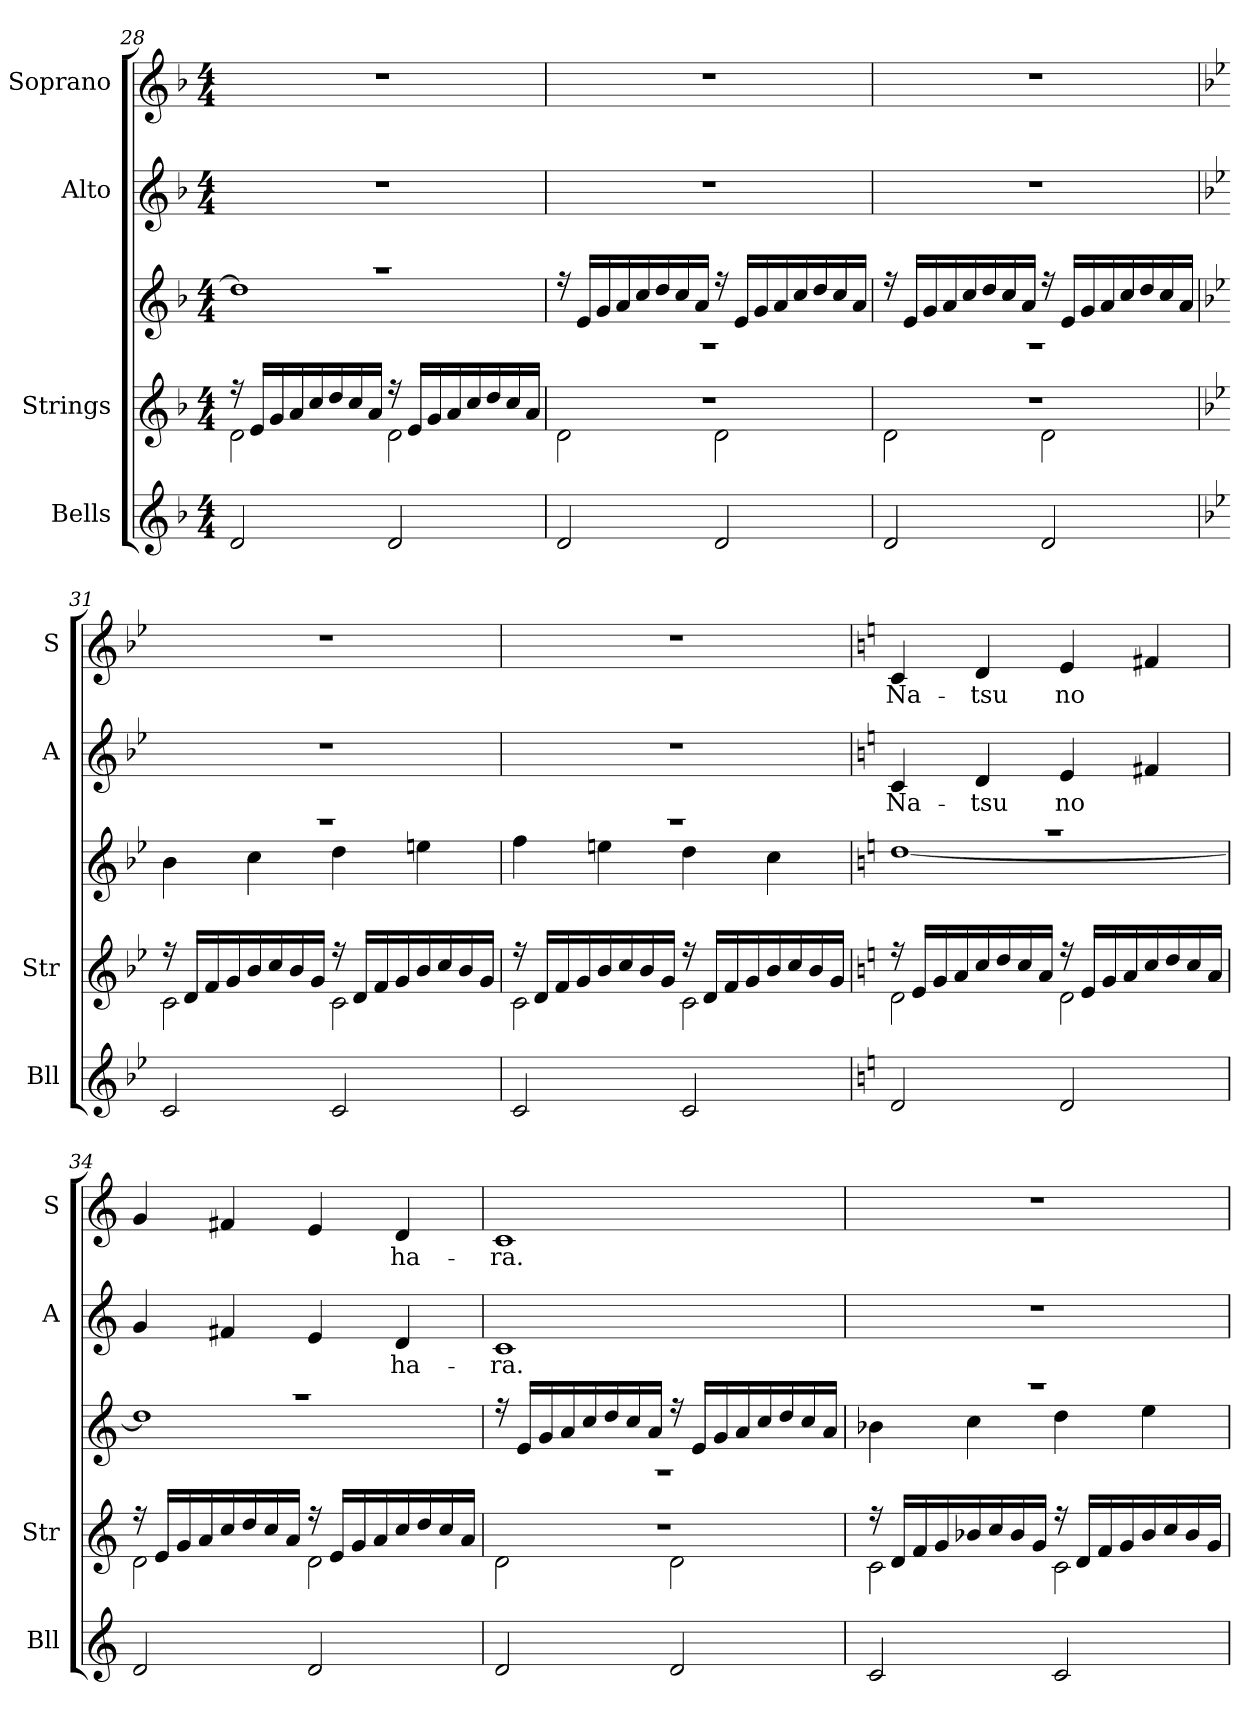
**kern	**kern	**kern	**kern	**text	**kern	**text
*part4	*part3	*part3	*part2	*part2	*part1	*part1
*staff5	*staff4	*staff3	*staff2	*staff2	*staff1	*staff1
*I"Bells	*I"Strings	*	*I"Alto	*	*I"Soprano	*
*I'Bll	*I'Str	*	*I'A	*	*I'S	*
*clefG2	*clefG2	*clefG2	*clefG2	*	*clefG2	*
*k[b-]	*k[b-]	*k[b-]	*k[b-]	*	*k[b-]	*
*F:	*F:	*F:	*F:	*	*F:	*
*M4/4	*M4/4	*M4/4	*M4/4	*	*M4/4	*
=28	=28	=28	=28	=28	=28	=28
*	*^	*^	*	*	*	*
2d	16r	2d\	1r	1dd\]	1r	.	1r	.
.	16e/LL	.	.	.	.	.	.	.
.	16g/	.	.	.	.	.	.	.
.	16a/	.	.	.	.	.	.	.
.	16cc/	.	.	.	.	.	.	.
.	16dd/	.	.	.	.	.	.	.
.	16cc/	.	.	.	.	.	.	.
.	16a/JJ	.	.	.	.	.	.	.
2d	16r	2d\	.	.	.	.	.	.
.	16e/LL	.	.	.	.	.	.	.
.	16g/	.	.	.	.	.	.	.
.	16a/	.	.	.	.	.	.	.
.	16cc/	.	.	.	.	.	.	.
.	16dd/	.	.	.	.	.	.	.
.	16cc/	.	.	.	.	.	.	.
.	16a/JJ	.	.	.	.	.	.	.
!!LO:LB:g=z
=29	=29	=29	=29	=29	=29	=29	=29	=29
2d	1r	2d\	16r	1r	1r	.	1r	.
.	.	.	16e/LL	.	.	.	.	.
.	.	.	16g/	.	.	.	.	.
.	.	.	16a/	.	.	.	.	.
.	.	.	16cc/	.	.	.	.	.
.	.	.	16dd/	.	.	.	.	.
.	.	.	16cc/	.	.	.	.	.
.	.	.	16a/JJ	.	.	.	.	.
2d	.	2d\	16r	.	.	.	.	.
.	.	.	16e/LL	.	.	.	.	.
.	.	.	16g/	.	.	.	.	.
.	.	.	16a/	.	.	.	.	.
.	.	.	16cc/	.	.	.	.	.
.	.	.	16dd/	.	.	.	.	.
.	.	.	16cc/	.	.	.	.	.
.	.	.	16a/JJ	.	.	.	.	.
=30	=30	=30	=30	=30	=30	=30	=30	=30
2d	1r	2d\	16r	1r	1r	.	1r	.
.	.	.	16e/LL	.	.	.	.	.
.	.	.	16g/	.	.	.	.	.
.	.	.	16a/	.	.	.	.	.
.	.	.	16cc/	.	.	.	.	.
.	.	.	16dd/	.	.	.	.	.
.	.	.	16cc/	.	.	.	.	.
.	.	.	16a/JJ	.	.	.	.	.
2d	.	2d\	16r	.	.	.	.	.
.	.	.	16e/LL	.	.	.	.	.
.	.	.	16g/	.	.	.	.	.
.	.	.	16a/	.	.	.	.	.
.	.	.	16cc/	.	.	.	.	.
.	.	.	16dd/	.	.	.	.	.
.	.	.	16cc/	.	.	.	.	.
.	.	.	16a/JJ	.	.	.	.	.
=31	=31	=31	=31	=31	=31	=31	=31	=31
*k[b-e-]	*k[b-e-]	*	*k[b-e-]	*	*k[b-e-]	*	*k[b-e-]	*
*B-:	*B-:	*	*B-:	*	*B-:	*	*B-:	*
2c	16r	2c\	1r	4b-\	1r	.	1r	.
.	16d/LL	.	.	.	.	.	.	.
.	16f/	.	.	.	.	.	.	.
.	16g/	.	.	.	.	.	.	.
.	16b-/	.	.	4cc\	.	.	.	.
.	16cc/	.	.	.	.	.	.	.
.	16b-/	.	.	.	.	.	.	.
.	16g/JJ	.	.	.	.	.	.	.
2c	16r	2c\	.	4dd\	.	.	.	.
.	16d/LL	.	.	.	.	.	.	.
.	16f/	.	.	.	.	.	.	.
.	16g/	.	.	.	.	.	.	.
.	16b-/	.	.	4een\	.	.	.	.
.	16cc/	.	.	.	.	.	.	.
.	16b-/	.	.	.	.	.	.	.
.	16g/JJ	.	.	.	.	.	.	.
!!LO:LB:g=z
=32	=32	=32	=32	=32	=32	=32	=32	=32
2c	16r	2c\	1r	4ff\	1r	.	1r	.
.	16d/LL	.	.	.	.	.	.	.
.	16f/	.	.	.	.	.	.	.
.	16g/	.	.	.	.	.	.	.
.	16b-/	.	.	4een\	.	.	.	.
.	16cc/	.	.	.	.	.	.	.
.	16b-/	.	.	.	.	.	.	.
.	16g/JJ	.	.	.	.	.	.	.
2c	16r	2c\	.	4dd\	.	.	.	.
.	16d/LL	.	.	.	.	.	.	.
.	16f/	.	.	.	.	.	.	.
.	16g/	.	.	.	.	.	.	.
.	16b-/	.	.	4cc\	.	.	.	.
.	16cc/	.	.	.	.	.	.	.
.	16b-/	.	.	.	.	.	.	.
.	16g/JJ	.	.	.	.	.	.	.
=33	=33	=33	=33	=33	=33	=33	=33	=33
*k[]	*k[]	*	*k[]	*	*k[]	*	*k[]	*
*C:	*C:	*	*C:	*	*C:	*	*C:	*
!	!	!	!	!	!	!LO:LY:b	!	!LO:LY:b
2d	16r	2d\	1r	[1dd\	4c	Na-	4c	Na-
.	16e/LL	.	.	.	.	.	.	.
.	16g/	.	.	.	.	.	.	.
.	16a/	.	.	.	.	.	.	.
!	!	!	!	!	!	!LO:LY:b	!	!LO:LY:b
.	16cc/	.	.	.	4d	-tsu	4d	-tsu
.	16dd/	.	.	.	.	.	.	.
.	16cc/	.	.	.	.	.	.	.
.	16a/JJ	.	.	.	.	.	.	.
!	!	!	!	!	!	!LO:LY:b	!	!LO:LY:b
2d	16r	2d\	.	.	4e	no	4e	no
.	16e/LL	.	.	.	.	.	.	.
.	16g/	.	.	.	.	.	.	.
.	16a/	.	.	.	.	.	.	.
.	16cc/	.	.	.	4f#X	.	4f#X	.
.	16dd/	.	.	.	.	.	.	.
.	16cc/	.	.	.	.	.	.	.
.	16a/JJ	.	.	.	.	.	.	.
=34	=34	=34	=34	=34	=34	=34	=34	=34
2d	16r	2d\	1r	1dd\]	4g	.	4g	.
.	16e/LL	.	.	.	.	.	.	.
.	16g/	.	.	.	.	.	.	.
.	16a/	.	.	.	.	.	.	.
.	16cc/	.	.	.	4f#X	.	4f#X	.
.	16dd/	.	.	.	.	.	.	.
.	16cc/	.	.	.	.	.	.	.
.	16a/JJ	.	.	.	.	.	.	.
2d	16r	2d\	.	.	4e	.	4e	.
.	16e/LL	.	.	.	.	.	.	.
.	16g/	.	.	.	.	.	.	.
.	16a/	.	.	.	.	.	.	.
!	!	!	!	!	!	!LO:LY:b	!	!LO:LY:b
.	16cc/	.	.	.	4d	ha-	4d	ha-
.	16dd/	.	.	.	.	.	.	.
.	16cc/	.	.	.	.	.	.	.
.	16a/JJ	.	.	.	.	.	.	.
!!LO:LB:g=z
=35	=35	=35	=35	=35	=35	=35	=35	=35
!	!	!	!	!	!	!LO:LY:b	!	!LO:LY:b
2d	1r	2d\	16r	1r	1c	-ra.	1c	-ra.
.	.	.	16e/LL	.	.	.	.	.
.	.	.	16g/	.	.	.	.	.
.	.	.	16a/	.	.	.	.	.
.	.	.	16cc/	.	.	.	.	.
.	.	.	16dd/	.	.	.	.	.
.	.	.	16cc/	.	.	.	.	.
.	.	.	16a/JJ	.	.	.	.	.
2d	.	2d\	16r	.	.	.	.	.
.	.	.	16e/LL	.	.	.	.	.
.	.	.	16g/	.	.	.	.	.
.	.	.	16a/	.	.	.	.	.
.	.	.	16cc/	.	.	.	.	.
.	.	.	16dd/	.	.	.	.	.
.	.	.	16cc/	.	.	.	.	.
.	.	.	16a/JJ	.	.	.	.	.
=36	=36	=36	=36	=36	=36	=36	=36	=36
2c	16r	2c\	1r	4b-X\	1r	.	1r	.
.	16d/LL	.	.	.	.	.	.	.
.	16f/	.	.	.	.	.	.	.
.	16g/	.	.	.	.	.	.	.
.	16b-X/	.	.	4cc\	.	.	.	.
.	16cc/	.	.	.	.	.	.	.
.	16b-/	.	.	.	.	.	.	.
.	16g/JJ	.	.	.	.	.	.	.
2c	16r	2c\	.	4dd\	.	.	.	.
.	16d/LL	.	.	.	.	.	.	.
.	16f/	.	.	.	.	.	.	.
.	16g/	.	.	.	.	.	.	.
.	16b-/	.	.	4ee\	.	.	.	.
.	16cc/	.	.	.	.	.	.	.
.	16b-/	.	.	.	.	.	.	.
.	16g/JJ	.	.	.	.	.	.	.
*	*v	*v	*	*	*	*	*	*
*	*	*v	*v	*	*	*	*
=	=	=	=	=	=	=
*-	*-	*-	*-	*-	*-	*-
